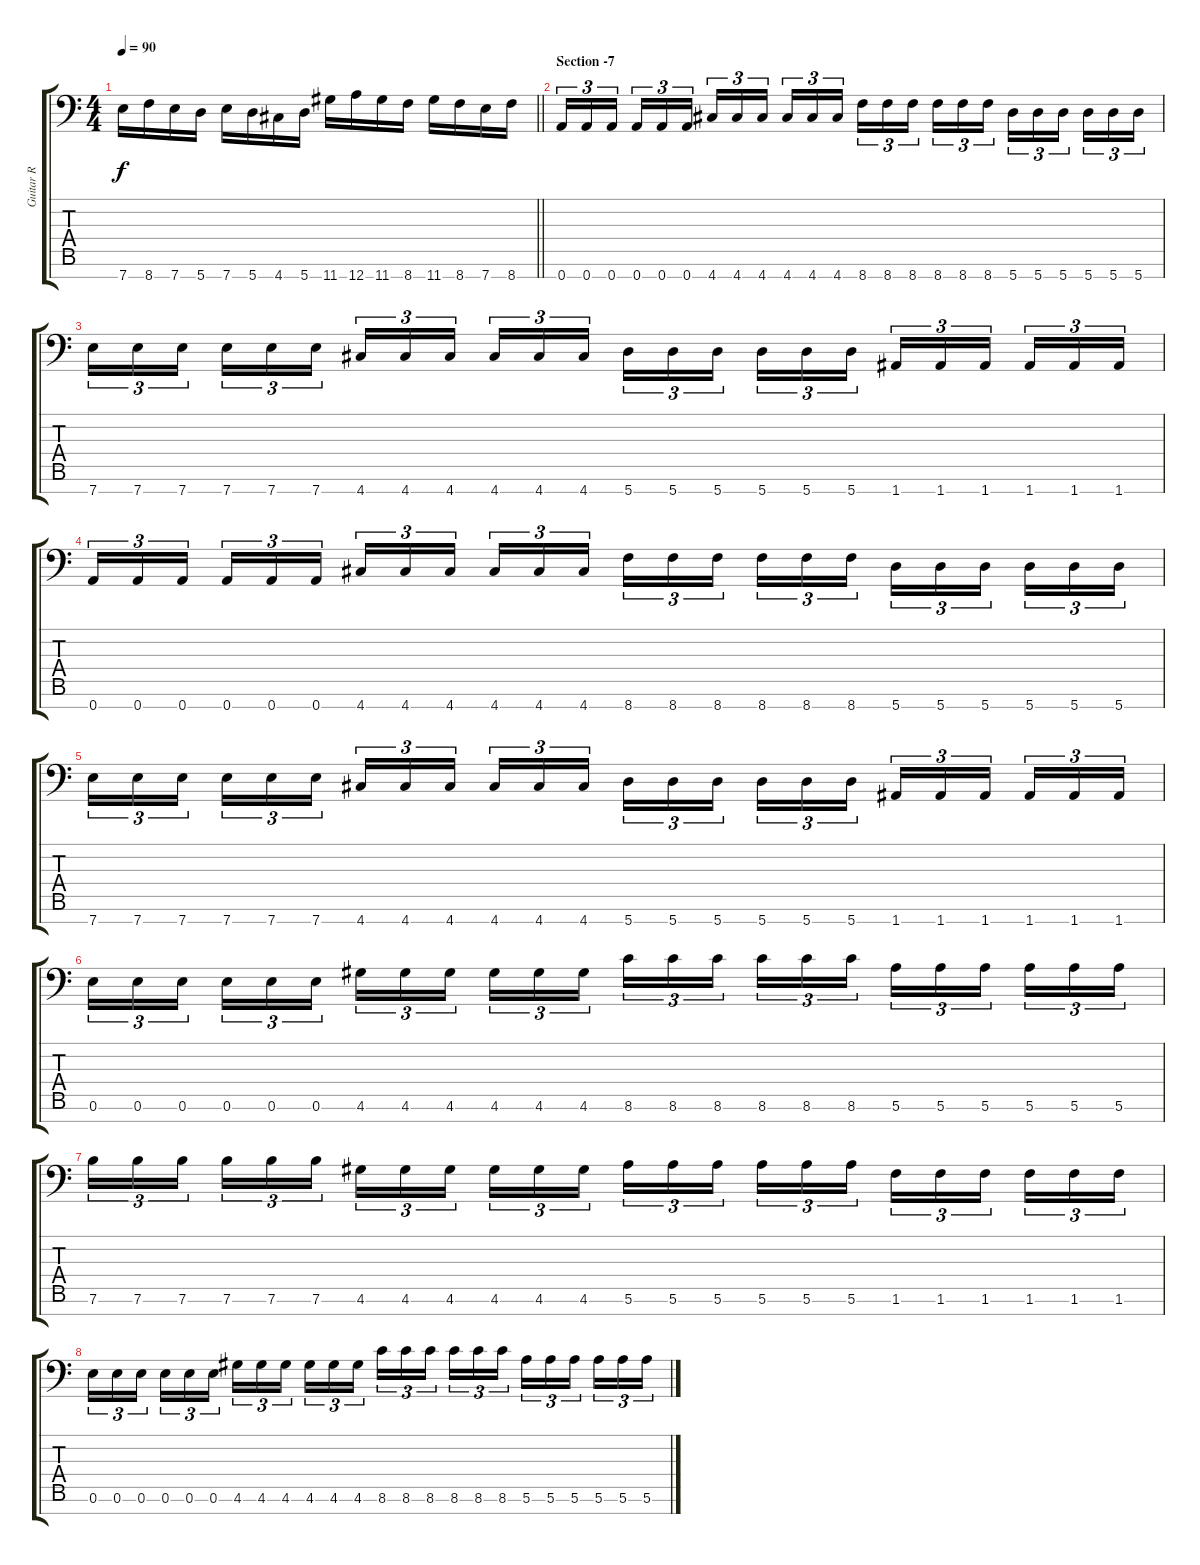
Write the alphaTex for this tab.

\track ("Guitar R" "Guitar R") {instrument overdrivenguitar}
\staff {score tabs}
\tuning (E4 B3 G3 D3 A2 E2 A1) {hide}
\ts (4 4)
\tempo 90
\clef f4
\barLineRight lightlight
\ks c
7.7.16{dy f} 8.7.16 7.7.16 5.7.16 7.7.16 5.7.16 4.7.16 5.7.16 11.7.16 12.7.16 11.7.16 8.7.16 11.7.16 8.7.16 7.7.16 8.7.16 |
\section ("" "Section -7")
0.7.16{tu (3 2)} 0.7.16{tu (3 2)} 0.7.16{tu (3 2) beam splitsecondary} 0.7.16{tu (3 2)} 0.7.16{tu (3 2)} 0.7.16{tu (3 2)} 4.7.16{tu (3 2)} 4.7.16{tu (3 2)} 4.7.16{tu (3 2) beam splitsecondary} 4.7.16{tu (3 2)} 4.7.16{tu (3 2)} 4.7.16{tu (3 2)} 8.7.16{tu (3 2)} 8.7.16{tu (3 2)} 8.7.16{tu (3 2) beam splitsecondary} 8.7.16{tu (3 2)} 8.7.16{tu (3 2)} 8.7.16{tu (3 2)} 5.7.16{tu (3 2)} 5.7.16{tu (3 2)} 5.7.16{tu (3 2) beam splitsecondary} 5.7.16{tu (3 2)} 5.7.16{tu (3 2)} 5.7.16{tu (3 2)} |
7.7.16{tu (3 2)} 7.7.16{tu (3 2)} 7.7.16{tu (3 2) beam splitsecondary} 7.7.16{tu (3 2)} 7.7.16{tu (3 2)} 7.7.16{tu (3 2)} 4.7.16{tu (3 2)} 4.7.16{tu (3 2)} 4.7.16{tu (3 2) beam splitsecondary} 4.7.16{tu (3 2)} 4.7.16{tu (3 2)} 4.7.16{tu (3 2)} 5.7.16{tu (3 2)} 5.7.16{tu (3 2)} 5.7.16{tu (3 2) beam splitsecondary} 5.7.16{tu (3 2)} 5.7.16{tu (3 2)} 5.7.16{tu (3 2)} 1.7.16{tu (3 2)} 1.7.16{tu (3 2)} 1.7.16{tu (3 2) beam splitsecondary} 1.7.16{tu (3 2)} 1.7.16{tu (3 2)} 1.7.16{tu (3 2)} |
0.7.16{tu (3 2)} 0.7.16{tu (3 2)} 0.7.16{tu (3 2) beam splitsecondary} 0.7.16{tu (3 2)} 0.7.16{tu (3 2)} 0.7.16{tu (3 2)} 4.7.16{tu (3 2)} 4.7.16{tu (3 2)} 4.7.16{tu (3 2) beam splitsecondary} 4.7.16{tu (3 2)} 4.7.16{tu (3 2)} 4.7.16{tu (3 2)} 8.7.16{tu (3 2)} 8.7.16{tu (3 2)} 8.7.16{tu (3 2) beam splitsecondary} 8.7.16{tu (3 2)} 8.7.16{tu (3 2)} 8.7.16{tu (3 2)} 5.7.16{tu (3 2)} 5.7.16{tu (3 2)} 5.7.16{tu (3 2) beam splitsecondary} 5.7.16{tu (3 2)} 5.7.16{tu (3 2)} 5.7.16{tu (3 2)} |
7.7.16{tu (3 2)} 7.7.16{tu (3 2)} 7.7.16{tu (3 2) beam splitsecondary} 7.7.16{tu (3 2)} 7.7.16{tu (3 2)} 7.7.16{tu (3 2)} 4.7.16{tu (3 2)} 4.7.16{tu (3 2)} 4.7.16{tu (3 2) beam splitsecondary} 4.7.16{tu (3 2)} 4.7.16{tu (3 2)} 4.7.16{tu (3 2)} 5.7.16{tu (3 2)} 5.7.16{tu (3 2)} 5.7.16{tu (3 2) beam splitsecondary} 5.7.16{tu (3 2)} 5.7.16{tu (3 2)} 5.7.16{tu (3 2)} 1.7.16{tu (3 2)} 1.7.16{tu (3 2)} 1.7.16{tu (3 2) beam splitsecondary} 1.7.16{tu (3 2)} 1.7.16{tu (3 2)} 1.7.16{tu (3 2)} |
0.6.16{tu (3 2)} 0.6.16{tu (3 2)} 0.6.16{tu (3 2) beam splitsecondary} 0.6.16{tu (3 2)} 0.6.16{tu (3 2)} 0.6.16{tu (3 2)} 4.6.16{tu (3 2)} 4.6.16{tu (3 2)} 4.6.16{tu (3 2) beam splitsecondary} 4.6.16{tu (3 2)} 4.6.16{tu (3 2)} 4.6.16{tu (3 2)} 8.6.16{tu (3 2)} 8.6.16{tu (3 2)} 8.6.16{tu (3 2) beam splitsecondary} 8.6.16{tu (3 2)} 8.6.16{tu (3 2)} 8.6.16{tu (3 2)} 5.6.16{tu (3 2)} 5.6.16{tu (3 2)} 5.6.16{tu (3 2) beam splitsecondary} 5.6.16{tu (3 2)} 5.6.16{tu (3 2)} 5.6.16{tu (3 2)} |
7.6.16{tu (3 2)} 7.6.16{tu (3 2)} 7.6.16{tu (3 2) beam splitsecondary} 7.6.16{tu (3 2)} 7.6.16{tu (3 2)} 7.6.16{tu (3 2)} 4.6.16{tu (3 2)} 4.6.16{tu (3 2)} 4.6.16{tu (3 2) beam splitsecondary} 4.6.16{tu (3 2)} 4.6.16{tu (3 2)} 4.6.16{tu (3 2)} 5.6.16{tu (3 2)} 5.6.16{tu (3 2)} 5.6.16{tu (3 2) beam splitsecondary} 5.6.16{tu (3 2)} 5.6.16{tu (3 2)} 5.6.16{tu (3 2)} 1.6.16{tu (3 2)} 1.6.16{tu (3 2)} 1.6.16{tu (3 2) beam splitsecondary} 1.6.16{tu (3 2)} 1.6.16{tu (3 2)} 1.6.16{tu (3 2)} |
0.6.16{tu (3 2)} 0.6.16{tu (3 2)} 0.6.16{tu (3 2) beam splitsecondary} 0.6.16{tu (3 2)} 0.6.16{tu (3 2)} 0.6.16{tu (3 2)} 4.6.16{tu (3 2)} 4.6.16{tu (3 2)} 4.6.16{tu (3 2) beam splitsecondary} 4.6.16{tu (3 2)} 4.6.16{tu (3 2)} 4.6.16{tu (3 2)} 8.6.16{tu (3 2)} 8.6.16{tu (3 2)} 8.6.16{tu (3 2) beam splitsecondary} 8.6.16{tu (3 2)} 8.6.16{tu (3 2)} 8.6.16{tu (3 2)} 5.6.16{tu (3 2)} 5.6.16{tu (3 2)} 5.6.16{tu (3 2) beam splitsecondary} 5.6.16{tu (3 2)} 5.6.16{tu (3 2)} 5.6.16{tu (3 2)}
